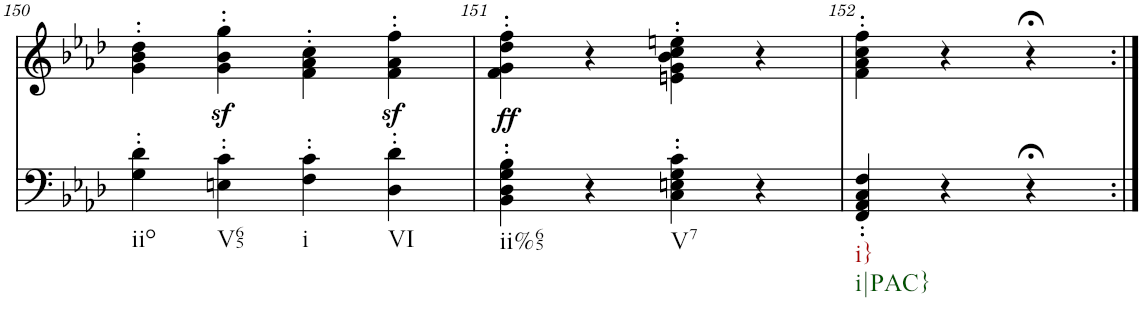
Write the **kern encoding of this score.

**kern	**kern	**dynam
*part2	*part1	*part1
*staff2	*staff1	*staff1
*I"piano	*I"piano	*
*I'Pno	*I'Pno	*
!!LO:PB:g=z
*clefF4	*clefG2	*
*k[b-e-a-d-]	*k[b-e-a-d-]	*
*f:	*f:	*
*M2/2	*M2/2	*
=150	=150	=150
4G\' 4d-\'	4g\' 4b-\' 4dd-\'	.
4En\' 4c\'	4g\z<' 4b-\z<' 4gg\z<'	.
4F\' 4c\'	4f\' 4a-\' 4cc\'	.
4D-\' 4d-\'	4f\z<' 4a-\z<' 4ff\z<'	.
=151	=151	=151
!	!	!LO:DY:b
4BB-\' 4D-\' 4G\' 4B-\'	4f\' 4g\' 4dd-\' 4ff\'	ff
4r	4r	.
4C\' 4En\' 4G\' 4c\'	4en\' 4g\' 4b-\' 4cc\' 4een\'	.
4r	4r	.
=152	=152	=152
4FF/' 4AA-/' 4C/' 4F/'	4f\' 4a-\' 4cc\' 4ff\'	.
4r	4r	.
4r;<	4r;<	.
=:|!	=:|!	=:|!
*-	*-	*-
